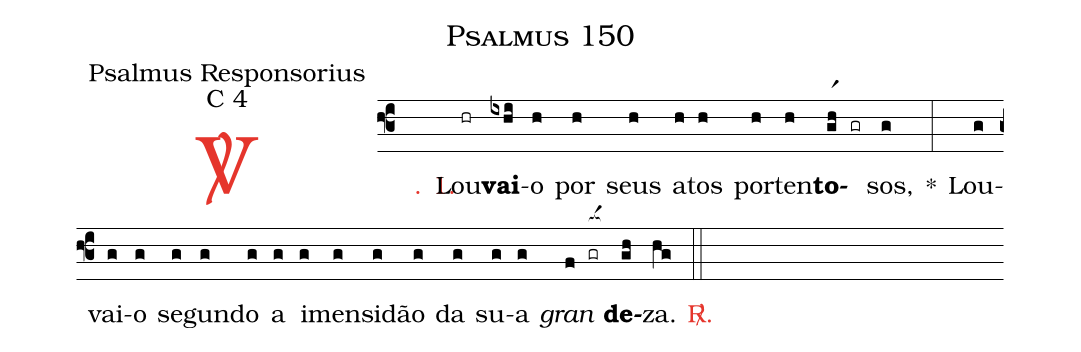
name: Psalmus 150;
office-part: Psalmus Responsorius;
mode: C 4;
%%
(f3)

<c><sp>V/</sp>. 1.</c>() Lou(hr)<b>vai</b>(ixhi)-o(h) por(h) seus(h) a(h)tos(h) por(h)ten(h)<b>to</b>(gr1h)(gr)sos,(g) *(:) Lou(g)vai-(g)o(g) se(g)gun(g)do(g) a(g) i(g)men(g)si(g)dão(g) da(g) su(g)a(g) <i>gran</i>(f)<nlba>(gr[ocba:1{])<b>de</b></nlba>(gh[ocba:0}])za.(hg)

<c><sp>R/</sp>.</c>(::)
